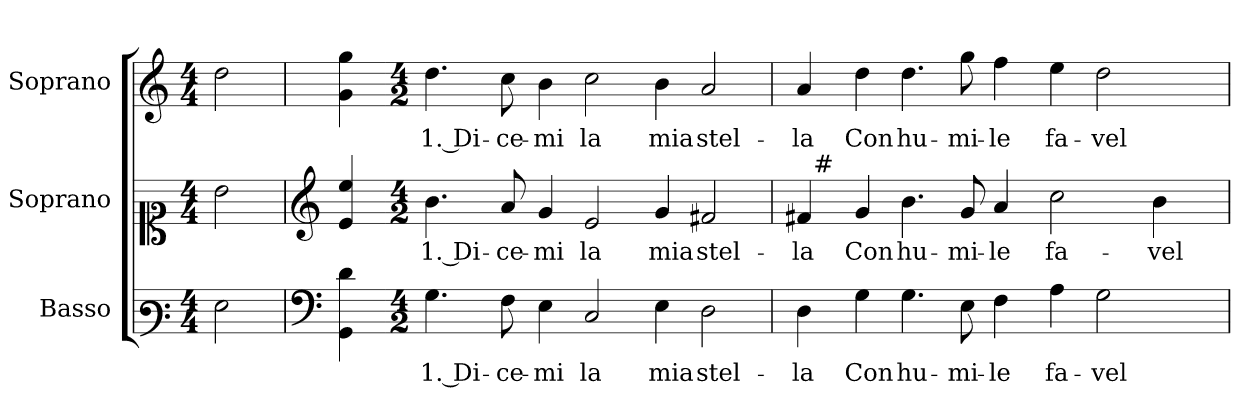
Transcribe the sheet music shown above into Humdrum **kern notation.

**kern	**text	**kern	**text	**kern	**text
*part3	*part3	*part2	*part2	*part1	*part1
*staff3	*staff3	*staff2	*staff2	*staff1	*staff1
*I"Basso	*	*I"Soprano	*	*I"Soprano	*
*I'B.	*	*I'S.	*	*I'S.	*
!!LO:PB:g=z
*clefF3	*	*clefC1	*	*clefG2	*
*k[]	*	*k[]	*	*k[]	*
*C:	*	*C:	*	*C:	*
*M4/4	*	*M4/4	*	*M4/4	*
=1	=1	=1	=1	=1	=1
!LO:N:head=open	!	!LO:N:head=open	!	!LO:N:head=open	!
2Gi\	.	2bi\	.	2ddi\	.
=2	=2	=2	=2	=2	=2
*clefF4	*	*clefG2	*	*	*
4GGi\ 4di	.	4ei/ 4eei	.	4gi\ 4ggi	.
=3-	=3-	=3-	=3-	=3-	=3-
*M4/2	*	*M4/2	*	*M4/2	*
!	!LO:LY:b:color=#000000	!	!	!	!
!	!	!	!LO:LY:b:color=#000000	!	!
!	!	!	!	!	!LO:LY:b:color=#000000
4.Gi\	1. Di-	4.bi\	1. Di-	4.ddi\	1. Di-
!	!LO:LY:b:color=#000000	!	!	!	!
!	!	!	!LO:LY:b:color=#000000	!	!
!	!	!	!	!	!LO:LY:b:color=#000000
8Fi\	-ce-	8ai/	-ce-	8cci\	-ce-
!	!LO:LY:b:color=#000000	!	!	!	!
!	!	!	!LO:LY:b:color=#000000	!	!
!	!	!	!	!	!LO:LY:b:color=#000000
4Ei\	-mi	4gi/	-mi	4bi\	-mi
!	!LO:LY:b:color=#000000	!	!	!	!
!	!	!	!LO:LY:b:color=#000000	!	!
!	!	!	!	!	!LO:LY:b:color=#000000
2Ci/	la	2ei/	la	2cci\	la
!	!LO:LY:b:color=#000000	!	!	!	!
!	!	!	!LO:LY:b:color=#000000	!	!
!	!	!	!	!	!LO:LY:b:color=#000000
4Ei\	mia	4gi/	mia	4bi\	mia
!	!LO:LY:b:color=#000000	!	!	!	!
!	!	!	!LO:LY:b:color=#000000	!	!
!	!	!	!	!	!LO:LY:b:color=#000000
2Di\	stel-	2f#Xi/	stel-	2ai/	stel-
=4	=4	=4	=4	=4	=4
!	!LO:LY:b:color=#000000	!	!	!	!
!	!	!	!LO:LY:b:color=#000000	!	!
!	!	!	!	!	!LO:LY:b:color=#000000
*	*	*^	*	*	*
4Di\	-la	4f#i/	32ryy	-la	4ai/	-la
.	.	.	256ryy	.	.	.
!	!	!	!LO:TX:a:t=#	!	!	!
.	.	.	1ryy	.	.	.
!	!LO:LY:b:color=#000000	!	!	!	!	!
!	!	!	!	!LO:LY:b:color=#000000	!	!
!	!	!	!	!	!	!LO:LY:b:color=#000000
4Gi\	Con	4gi/	.	Con	4ddi\	Con
!	!LO:LY:b:color=#000000	!	!	!	!	!
!	!	!	!	!LO:LY:b:color=#000000	!	!
!	!	!	!	!	!	!LO:LY:b:color=#000000
4.Gi\	hu-	4.bi\	.	hu-	4.ddi\	hu-
!	!LO:LY:b:color=#000000	!	!	!	!	!
!	!	!	!	!LO:LY:b:color=#000000	!	!
!	!	!	!	!	!	!LO:LY:b:color=#000000
8Ei\	-mi-	8gi/	.	-mi-	8ggi\	-mi-
!	!LO:LY:b:color=#000000	!	!	!	!	!
!	!	!	!	!LO:LY:b:color=#000000	!	!
!	!	!	!	!	!	!LO:LY:b:color=#000000
4Fi\	-le	4ai/	.	-le	4ffi\	-le
.	.	.	2ryy	.	.	.
!	!LO:LY:b:color=#000000	!	!	!	!	!
!	!	!	!	!LO:LY:b:color=#000000	!	!
!	!	!	!	!	!	!LO:LY:b:color=#000000
4Ai\	fa-	2cci\	.	fa-	4eei\	fa-
!	!LO:LY:b:color=#000000	!	!	!	!	!
!	!	!	!	!	!	!LO:LY:b:color=#000000
2Gi\	-vel-	.	.	.	2ddi\	-vel-
.	.	.	4ryy	.	.	.
!	!	!	!	!LO:LY:b:color=#000000	!	!
.	.	4bi\	.	-vel-	.	.
.	.	.	8ryy	.	.	.
.	.	.	16ryy	.	.	.
.	.	.	64..ryy	.	.	.
*	*	*v	*v	*	*	*
=	=	=	=	=	=
*-	*-	*-	*-	*-	*-
